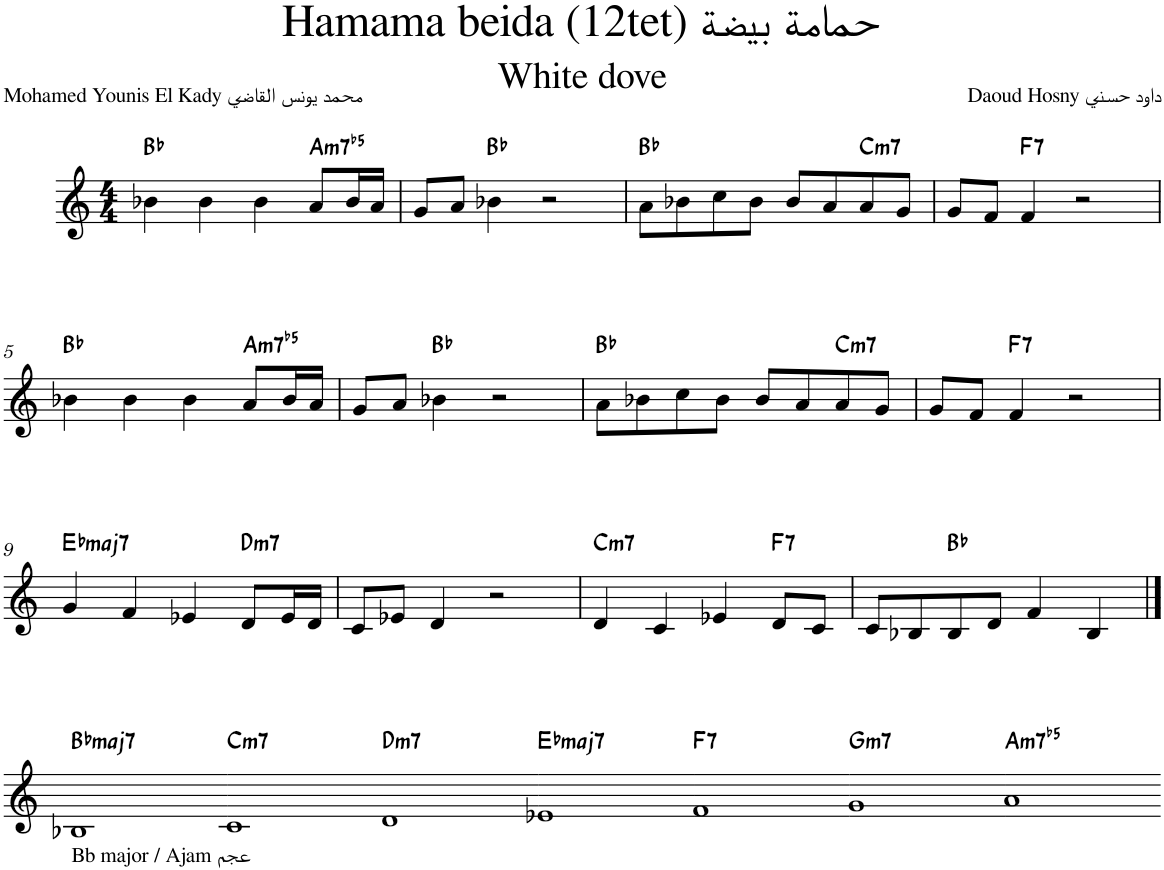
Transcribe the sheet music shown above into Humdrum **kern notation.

**kern	**harte
*part1	*part1
*staff1	*
*I"Piano	*
*I'Pno.	*
*clefG2	*
*k[]	*
*M4/4	*
=1	=1
4b-X\	Bb:maj
4b-\	.
4b-\	.
!	!LO:H:kt=m7b5
8a/L	A:hdim7
16b-/L	.
16a/JJ	.
=2	=2
8g/L	.
8a/J	.
4b-X\	Bb:maj
2r	.
=3	=3
8a\L	Bb:maj
8b-X\	.
8cc\	.
8b-\J	.
8b-/L	.
8a/	.
!	!LO:H:kt=m7
8a/	C:min7
8g/J	.
=4	=4
8g/L	.
8f/J	.
!	!LO:H:kt=7
4f/	F:7
2r	.
!!LO:LB:g=z
=5	=5
4b-X\	Bb:maj
4b-\	.
4b-\	.
!	!LO:H:kt=m7b5
8a/L	A:hdim7
16b-/L	.
16a/JJ	.
=6	=6
8g/L	.
8a/J	.
4b-X\	Bb:maj
2r	.
=7	=7
8a\L	Bb:maj
8b-X\	.
8cc\	.
8b-\J	.
8b-/L	.
8a/	.
!	!LO:H:kt=m7
8a/	C:min7
8g/J	.
=8	=8
8g/L	.
8f/J	.
!	!LO:H:kt=7
4f/	F:7
2r	.
!!LO:LB:g=z
=9	=9
!	!LO:H:kt=maj7
4g/	Eb:maj7
4f/	.
4e-X/	.
!	!LO:H:kt=m7
8d/L	D:min7
16e-/L	.
16d/JJ	.
=10	=10
8c/L	.
8e-X/J	.
4d/	.
2r	.
=11	=11
!	!LO:H:kt=m7
4d/	C:min7
4c/	.
4e-X/	.
!	!LO:H:kt=7
8d/L	F:7
8c/J	.
=12	=12
8c/L	.
8B-X/	.
8B-/	Bb:maj
8d/J	.
4f/	.
4B-/	.
!!LO:LB:g=z
==12X1	==12X1
!LO:TX:b:t=Bb major / Ajam عجم	!LO:H:kt=maj7
1B-X	Bb:maj7
=13-	=13-
!	!LO:H:kt=m7
1c	C:min7
=14-	=14-
!	!LO:H:kt=m7
1d	D:min7
=15-	=15-
!	!LO:H:kt=maj7
1e-X	Eb:maj7
=16-	=16-
!	!LO:H:kt=7
1f	F:7
=17-	=17-
!	!LO:H:kt=m7
1g	G:min7
=18-	=18-
!	!LO:H:kt=m7b5
1a	A:hdim7
=-	=-
*-	*-
